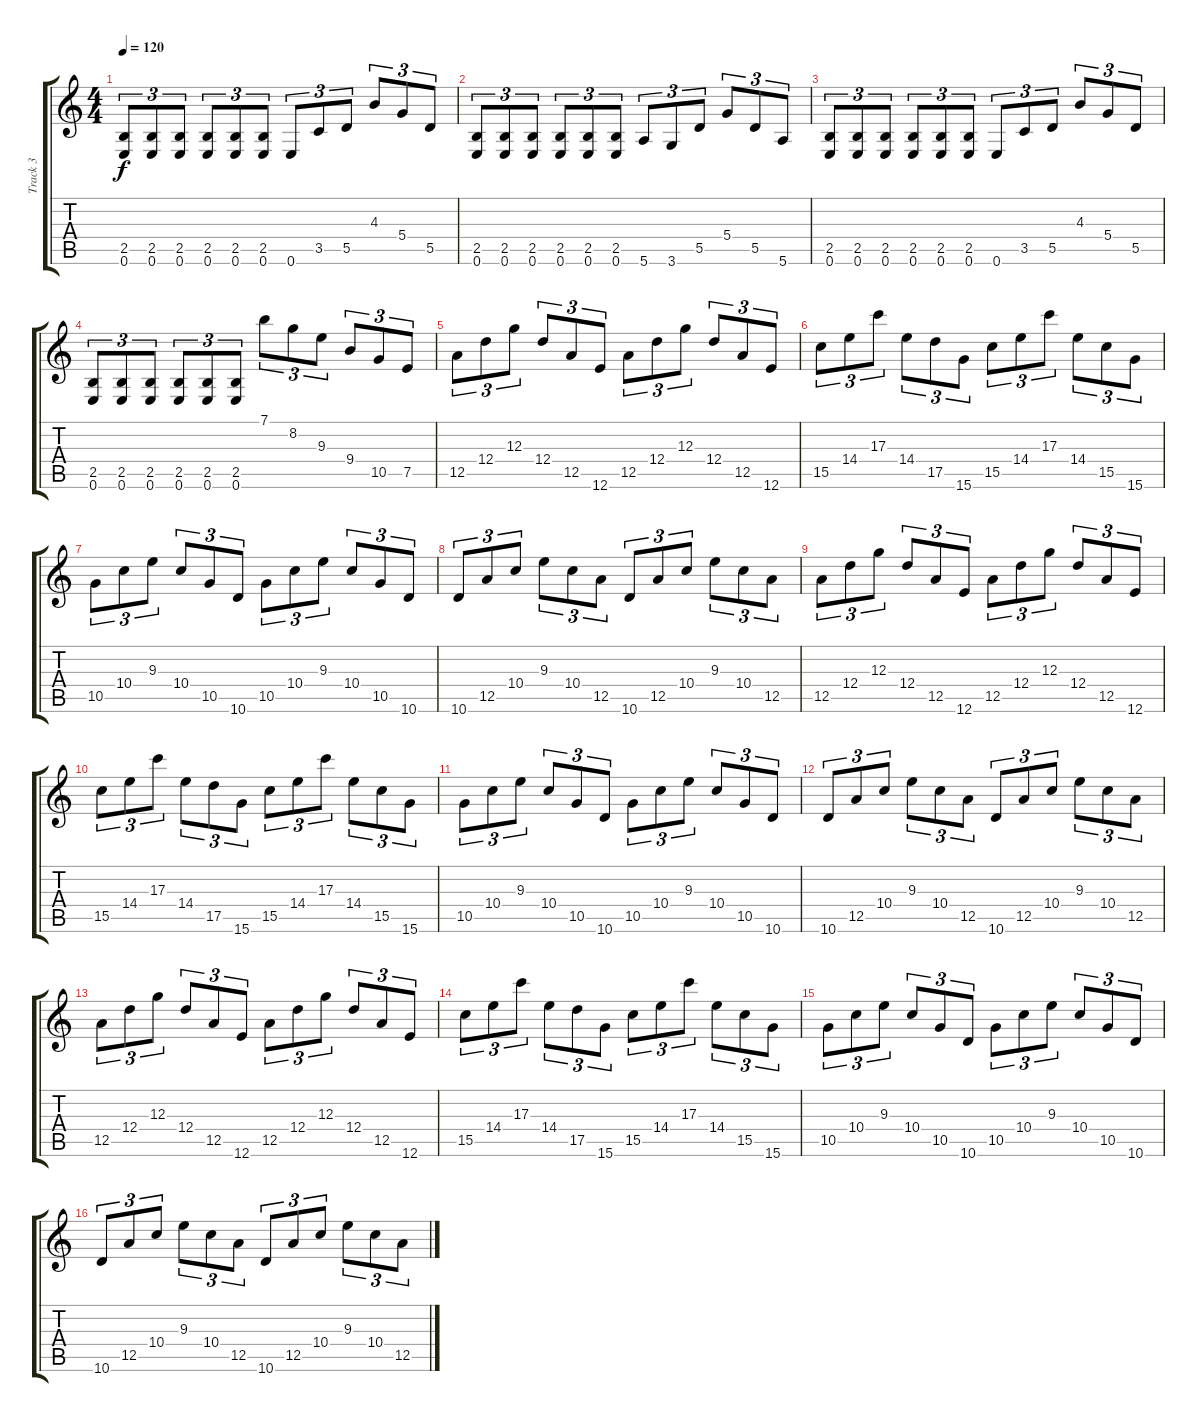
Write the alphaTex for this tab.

\track ("Track 3" "Track 3") {instrument distortionguitar}
\staff {score tabs}
\tuning (E4 B3 G3 D3 A2 E2) {hide}
\ts (4 4)
\tempo 120
\clef g2
\ks c
(2.5 0.6).8{tu (3 2) dy f} (2.5 0.6).8{tu (3 2)} (2.5 0.6).8{tu (3 2)} (2.5 0.6).8{tu (3 2)} (2.5 0.6).8{tu (3 2)} (2.5 0.6).8{tu (3 2)} 0.6.8{tu (3 2)} 3.5.8{tu (3 2)} 5.5.8{tu (3 2)} 4.3.8{tu (3 2)} 5.4.8{tu (3 2)} 5.5.8{tu (3 2)} |
(2.5 0.6).8{tu (3 2)} (2.5 0.6).8{tu (3 2)} (2.5 0.6).8{tu (3 2)} (2.5 0.6).8{tu (3 2)} (2.5 0.6).8{tu (3 2)} (2.5 0.6).8{tu (3 2)} 5.6.8{tu (3 2)} 3.6.8{tu (3 2)} 5.5.8{tu (3 2)} 5.4.8{tu (3 2)} 5.5.8{tu (3 2)} 5.6.8{tu (3 2)} |
(2.5 0.6).8{tu (3 2)} (2.5 0.6).8{tu (3 2)} (2.5 0.6).8{tu (3 2)} (2.5 0.6).8{tu (3 2)} (2.5 0.6).8{tu (3 2)} (2.5 0.6).8{tu (3 2)} 0.6.8{tu (3 2)} 3.5.8{tu (3 2)} 5.5.8{tu (3 2)} 4.3.8{tu (3 2)} 5.4.8{tu (3 2)} 5.5.8{tu (3 2)} |
(2.5 0.6).8{tu (3 2)} (2.5 0.6).8{tu (3 2)} (2.5 0.6).8{tu (3 2)} (2.5 0.6).8{tu (3 2)} (2.5 0.6).8{tu (3 2)} (2.5 0.6).8{tu (3 2)} 7.1.8{tu (3 2)} 8.2.8{tu (3 2)} 9.3.8{tu (3 2)} 9.4.8{tu (3 2)} 10.5.8{tu (3 2)} 7.5.8{tu (3 2)} |
12.5.8{tu (3 2)} 12.4.8{tu (3 2)} 12.3.8{tu (3 2)} 12.4.8{tu (3 2)} 12.5.8{tu (3 2)} 12.6.8{tu (3 2)} 12.5.8{tu (3 2)} 12.4.8{tu (3 2)} 12.3.8{tu (3 2)} 12.4.8{tu (3 2)} 12.5.8{tu (3 2)} 12.6.8{tu (3 2)} |
15.5.8{tu (3 2)} 14.4.8{tu (3 2)} 17.3.8{tu (3 2)} 14.4.8{tu (3 2)} 17.5.8{tu (3 2)} 15.6.8{tu (3 2)} 15.5.8{tu (3 2)} 14.4.8{tu (3 2)} 17.3.8{tu (3 2)} 14.4.8{tu (3 2)} 15.5.8{tu (3 2)} 15.6.8{tu (3 2)} |
10.5.8{tu (3 2)} 10.4.8{tu (3 2)} 9.3.8{tu (3 2)} 10.4.8{tu (3 2)} 10.5.8{tu (3 2)} 10.6.8{tu (3 2)} 10.5.8{tu (3 2)} 10.4.8{tu (3 2)} 9.3.8{tu (3 2)} 10.4.8{tu (3 2)} 10.5.8{tu (3 2)} 10.6.8{tu (3 2)} |
10.6.8{tu (3 2)} 12.5.8{tu (3 2)} 10.4.8{tu (3 2)} 9.3.8{tu (3 2)} 10.4.8{tu (3 2)} 12.5.8{tu (3 2)} 10.6.8{tu (3 2)} 12.5.8{tu (3 2)} 10.4.8{tu (3 2)} 9.3.8{tu (3 2)} 10.4.8{tu (3 2)} 12.5.8{tu (3 2)} |
12.5.8{tu (3 2)} 12.4.8{tu (3 2)} 12.3.8{tu (3 2)} 12.4.8{tu (3 2)} 12.5.8{tu (3 2)} 12.6.8{tu (3 2)} 12.5.8{tu (3 2)} 12.4.8{tu (3 2)} 12.3.8{tu (3 2)} 12.4.8{tu (3 2)} 12.5.8{tu (3 2)} 12.6.8{tu (3 2)} |
15.5.8{tu (3 2)} 14.4.8{tu (3 2)} 17.3.8{tu (3 2)} 14.4.8{tu (3 2)} 17.5.8{tu (3 2)} 15.6.8{tu (3 2)} 15.5.8{tu (3 2)} 14.4.8{tu (3 2)} 17.3.8{tu (3 2)} 14.4.8{tu (3 2)} 15.5.8{tu (3 2)} 15.6.8{tu (3 2)} |
10.5.8{tu (3 2)} 10.4.8{tu (3 2)} 9.3.8{tu (3 2)} 10.4.8{tu (3 2)} 10.5.8{tu (3 2)} 10.6.8{tu (3 2)} 10.5.8{tu (3 2)} 10.4.8{tu (3 2)} 9.3.8{tu (3 2)} 10.4.8{tu (3 2)} 10.5.8{tu (3 2)} 10.6.8{tu (3 2)} |
10.6.8{tu (3 2)} 12.5.8{tu (3 2)} 10.4.8{tu (3 2)} 9.3.8{tu (3 2)} 10.4.8{tu (3 2)} 12.5.8{tu (3 2)} 10.6.8{tu (3 2)} 12.5.8{tu (3 2)} 10.4.8{tu (3 2)} 9.3.8{tu (3 2)} 10.4.8{tu (3 2)} 12.5.8{tu (3 2)} |
12.5.8{tu (3 2)} 12.4.8{tu (3 2)} 12.3.8{tu (3 2)} 12.4.8{tu (3 2)} 12.5.8{tu (3 2)} 12.6.8{tu (3 2)} 12.5.8{tu (3 2)} 12.4.8{tu (3 2)} 12.3.8{tu (3 2)} 12.4.8{tu (3 2)} 12.5.8{tu (3 2)} 12.6.8{tu (3 2)} |
15.5.8{tu (3 2)} 14.4.8{tu (3 2)} 17.3.8{tu (3 2)} 14.4.8{tu (3 2)} 17.5.8{tu (3 2)} 15.6.8{tu (3 2)} 15.5.8{tu (3 2)} 14.4.8{tu (3 2)} 17.3.8{tu (3 2)} 14.4.8{tu (3 2)} 15.5.8{tu (3 2)} 15.6.8{tu (3 2)} |
10.5.8{tu (3 2)} 10.4.8{tu (3 2)} 9.3.8{tu (3 2)} 10.4.8{tu (3 2)} 10.5.8{tu (3 2)} 10.6.8{tu (3 2)} 10.5.8{tu (3 2)} 10.4.8{tu (3 2)} 9.3.8{tu (3 2)} 10.4.8{tu (3 2)} 10.5.8{tu (3 2)} 10.6.8{tu (3 2)} |
10.6.8{tu (3 2)} 12.5.8{tu (3 2)} 10.4.8{tu (3 2)} 9.3.8{tu (3 2)} 10.4.8{tu (3 2)} 12.5.8{tu (3 2)} 10.6.8{tu (3 2)} 12.5.8{tu (3 2)} 10.4.8{tu (3 2)} 9.3.8{tu (3 2)} 10.4.8{tu (3 2)} 12.5.8{tu (3 2)}
